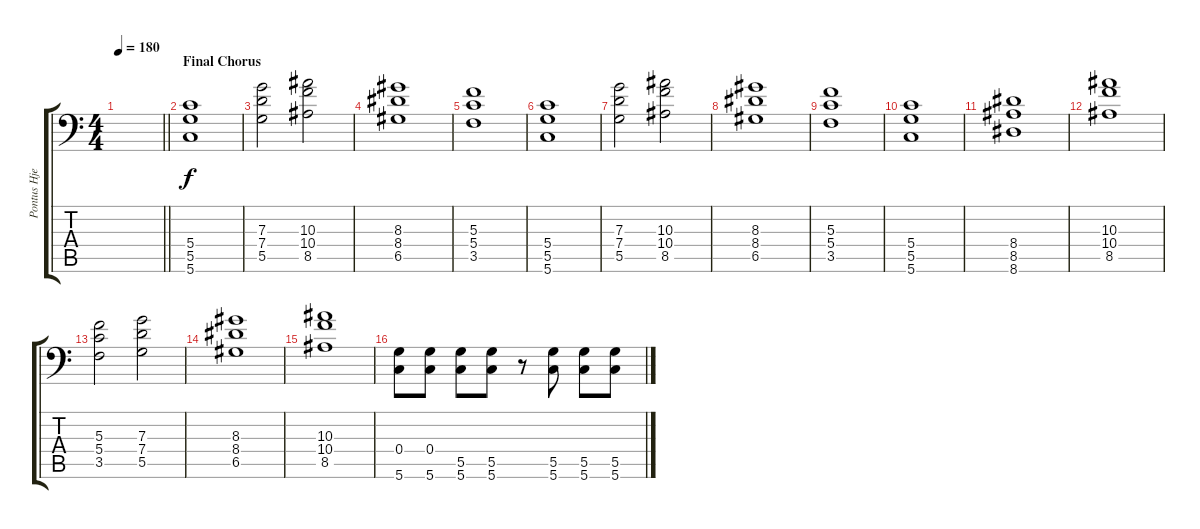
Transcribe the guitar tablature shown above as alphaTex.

\track ("Pontus Hjelm" "Pontus Hje") {instrument distortionguitar}
\staff {score tabs}
\tuning (A3 E3 C3 G2 D2 G1) {hide}
\ts (4 4)
\tempo 180
\clef f4
\barLineRight lightlight
\ks c
|
\section ("" "Final Chorus")
(5.4 5.5 5.6).1 |
(7.3 7.4 5.5).2 (10.3 10.4 8.5).2 |
(8.3 8.4 6.5).1 |
(5.3 5.4 3.5).1 |
(5.4 5.5 5.6).1 |
(7.3 7.4 5.5).2 (10.3 10.4 8.5).2 |
(8.3 8.4 6.5).1 |
(5.3 5.4 3.5).1 |
(5.4 5.5 5.6).1 |
(8.4 8.5 8.6).1 |
(10.3 10.4 8.5).1 |
(5.3 5.4 3.5).2 (7.3 7.4 5.5).2 |
(8.3 8.4 6.5).1 |
(10.3 10.4 8.5).1 |
(0.4 5.6).8 (0.4 5.6).8 (5.5 5.6).8 (5.5 5.6).8 r.8 (5.5 5.6).8 (5.5 5.6).8 (5.5 5.6).8
